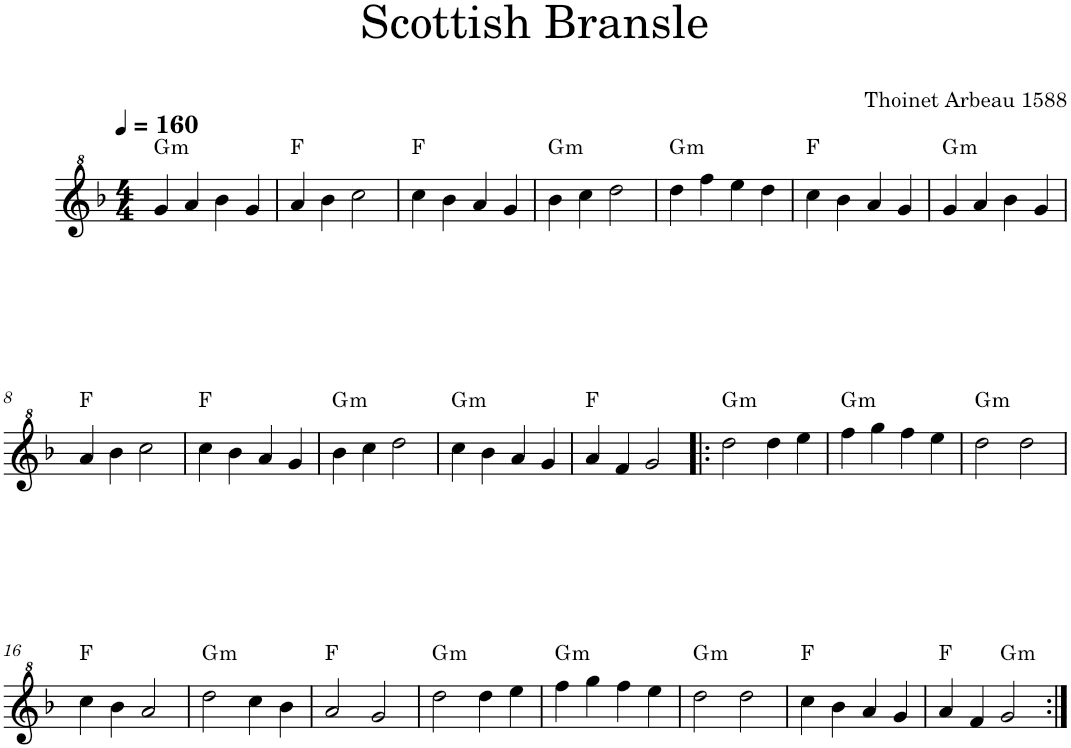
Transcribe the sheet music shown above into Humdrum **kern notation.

**kern	**harte
*part1	*part1
*staff1	*
*I"Descant Recorder	*
*I'D. Rec.	*
*clefG^2	*
*k[b-]	*
*M4/4	*
*MM160	*
=1	=1
!	!LO:H:kt=m
4gg/	G:min
4aa/	.
4bb-\	.
4gg/	.
=2	=2
4aa/	F:maj
4bb-\	.
2ccc\	.
=3	=3
4ccc\	F:maj
4bb-\	.
4aa/	.
4gg/	.
=4	=4
!	!LO:H:kt=m
4bb-\	G:min
4ccc\	.
2ddd\	.
=5	=5
!	!LO:H:kt=m
4ddd\	G:min
4fff\	.
4eee\	.
4ddd\	.
=6	=6
4ccc\	F:maj
4bb-\	.
4aa/	.
4gg/	.
=7	=7
!	!LO:H:kt=m
4gg/	G:min
4aa/	.
4bb-\	.
4gg/	.
!!LO:LB:g=z
=8	=8
4aa/	F:maj
4bb-\	.
2ccc\	.
=9	=9
4ccc\	F:maj
4bb-\	.
4aa/	.
4gg/	.
=10	=10
!	!LO:H:kt=m
4bb-\	G:min
4ccc\	.
2ddd\	.
=11	=11
!	!LO:H:kt=m
4ccc\	G:min
4bb-\	.
4aa/	.
4gg/	.
=12	=12
4aa/	F:maj
4ff/	.
2gg/	.
=13!|:	=13!|:
!	!LO:H:kt=m
2ddd\	G:min
4ddd\	.
4eee\	.
=14	=14
!	!LO:H:kt=m
4fff\	G:min
4ggg\	.
4fff\	.
4eee\	.
=15	=15
!	!LO:H:kt=m
2ddd\	G:min
2ddd\	.
!!LO:LB:g=z
=16	=16
4ccc\	F:maj
4bb-\	.
2aa/	.
=17	=17
!	!LO:H:kt=m
2ddd\	G:min
4ccc\	.
4bb-\	.
=18	=18
2aa/	F:maj
2gg/	.
=19	=19
!	!LO:H:kt=m
2ddd\	G:min
4ddd\	.
4eee\	.
=20	=20
!	!LO:H:kt=m
4fff\	G:min
4ggg\	.
4fff\	.
4eee\	.
=21	=21
!	!LO:H:kt=m
2ddd\	G:min
2ddd\	.
=22	=22
4ccc\	F:maj
4bb-\	.
4aa/	.
4gg/	.
=23	=23
4aa/	F:maj
4ff/	.
!	!LO:H:kt=m
2gg/	G:min
=:|!	=:|!
*-	*-
